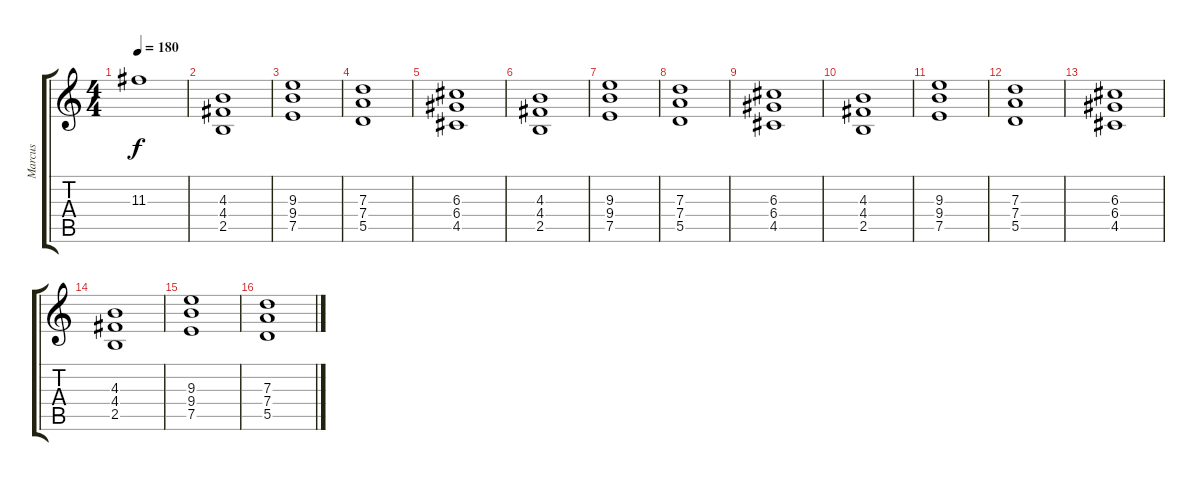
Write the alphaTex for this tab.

\track ("Marcus" "Marcus") {instrument distortionguitar}
\staff {score tabs}
\tuning (E4 B3 G3 D3 A2 E2) {hide}
\ts (4 4)
\tempo 180
\clef g2
\ks c
11.3{t}.1{dy f} |
(4.3 4.4 2.5).1 |
(9.3 9.4 7.5).1 |
(7.3 7.4 5.5).1 |
(6.3 6.4 4.5).1 |
(4.3 4.4 2.5).1 |
(9.3 9.4 7.5).1 |
(7.3 7.4 5.5).1 |
(6.3 6.4 4.5).1 |
(4.3 4.4 2.5).1 |
(9.3 9.4 7.5).1 |
(7.3 7.4 5.5).1 |
(6.3 6.4 4.5).1 |
(4.3 4.4 2.5).1 |
(9.3 9.4 7.5).1 |
(7.3 7.4 5.5).1
